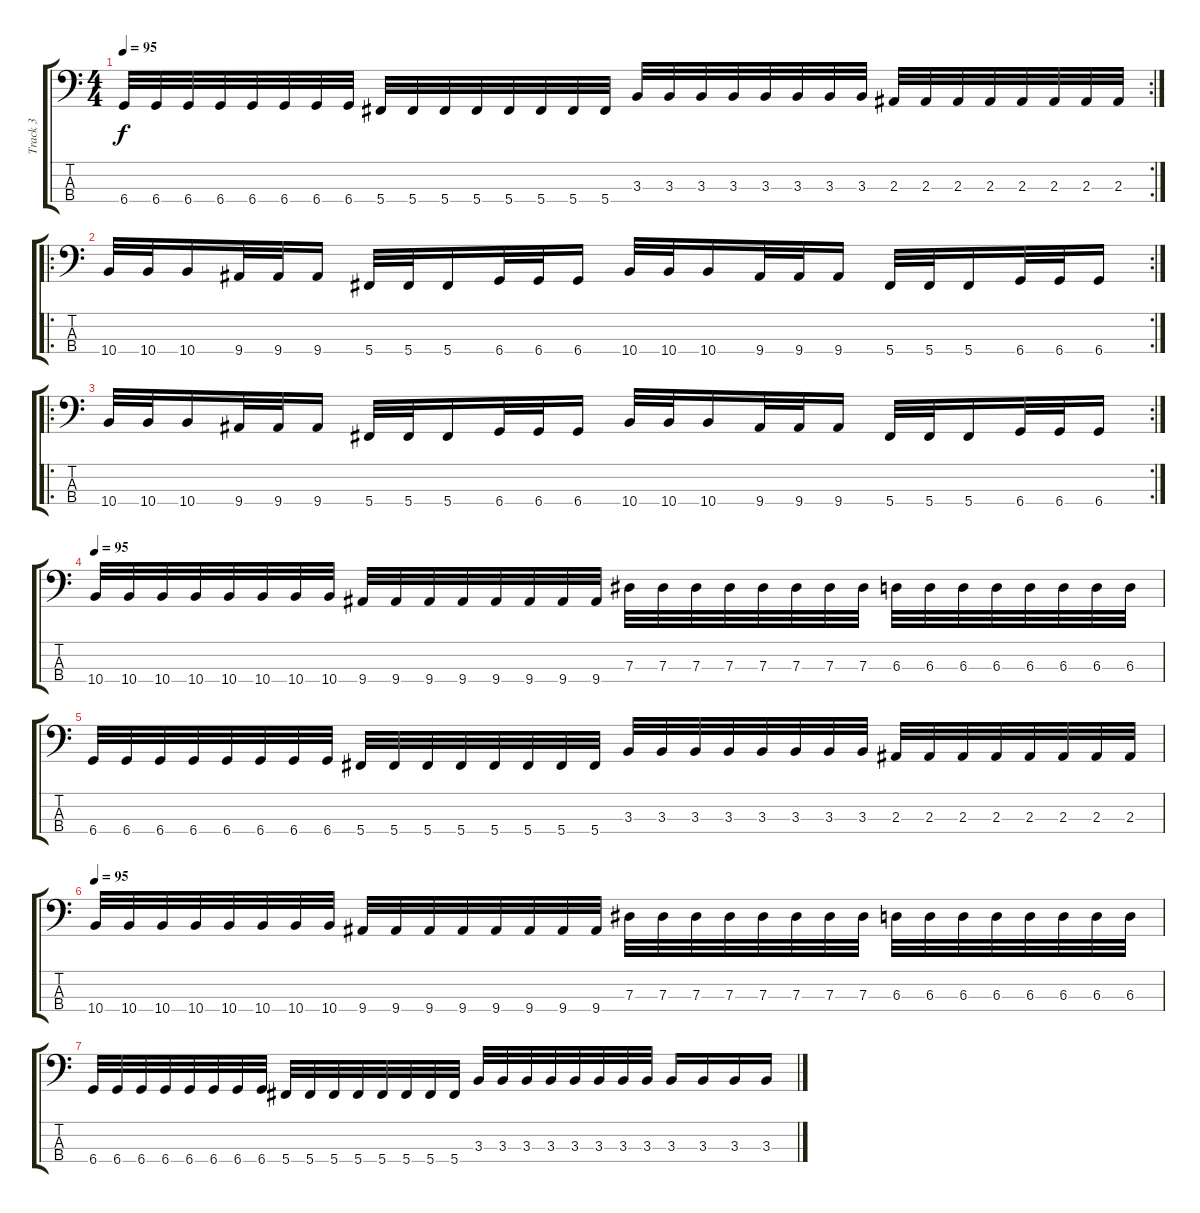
\track ("Track 3" "Track 3") {instrument electricbasspick}
\staff {score tabs}
\tuning (Gb2 Db2 Ab1 Db1) {hide}
\rc 2
\ts (4 4)
\tempo 95
\clef f4
\ks c
6.4.32{dy f} 6.4.32 6.4.32 6.4.32 6.4.32 6.4.32 6.4.32 6.4.32 5.4.32 5.4.32 5.4.32 5.4.32 5.4.32 5.4.32 5.4.32 5.4.32 3.3.32 3.3.32 3.3.32 3.3.32 3.3.32 3.3.32 3.3.32 3.3.32 2.3.32 2.3.32 2.3.32 2.3.32 2.3.32 2.3.32 2.3.32 2.3.32 |
\ro
\rc 2
10.4.32 10.4.32 10.4.16 9.4.32 9.4.32 9.4.16 5.4.32 5.4.32 5.4.16 6.4.32 6.4.32 6.4.16 10.4.32 10.4.32 10.4.16 9.4.32 9.4.32 9.4.16 5.4.32 5.4.32 5.4.16 6.4.32 6.4.32 6.4.16 |
\ro
\rc 2
10.4.32 10.4.32 10.4.16 9.4.32 9.4.32 9.4.16 5.4.32 5.4.32 5.4.16 6.4.32 6.4.32 6.4.16 10.4.32 10.4.32 10.4.16 9.4.32 9.4.32 9.4.16 5.4.32 5.4.32 5.4.16 6.4.32 6.4.32 6.4.16 |
\tempo 95
10.4.32 10.4.32 10.4.32 10.4.32 10.4.32 10.4.32 10.4.32 10.4.32 9.4.32 9.4.32 9.4.32 9.4.32 9.4.32 9.4.32 9.4.32 9.4.32 7.3.32 7.3.32 7.3.32 7.3.32 7.3.32 7.3.32 7.3.32 7.3.32 6.3.32 6.3.32 6.3.32 6.3.32 6.3.32 6.3.32 6.3.32 6.3.32 |
6.4.32 6.4.32 6.4.32 6.4.32 6.4.32 6.4.32 6.4.32 6.4.32 5.4.32 5.4.32 5.4.32 5.4.32 5.4.32 5.4.32 5.4.32 5.4.32 3.3.32 3.3.32 3.3.32 3.3.32 3.3.32 3.3.32 3.3.32 3.3.32 2.3.32 2.3.32 2.3.32 2.3.32 2.3.32 2.3.32 2.3.32 2.3.32 |
\tempo 95
10.4.32 10.4.32 10.4.32 10.4.32 10.4.32 10.4.32 10.4.32 10.4.32 9.4.32 9.4.32 9.4.32 9.4.32 9.4.32 9.4.32 9.4.32 9.4.32 7.3.32 7.3.32 7.3.32 7.3.32 7.3.32 7.3.32 7.3.32 7.3.32 6.3.32 6.3.32 6.3.32 6.3.32 6.3.32 6.3.32 6.3.32 6.3.32 |
6.4.32 6.4.32 6.4.32 6.4.32 6.4.32 6.4.32 6.4.32 6.4.32 5.4.32 5.4.32 5.4.32 5.4.32 5.4.32 5.4.32 5.4.32 5.4.32 3.3.32 3.3.32 3.3.32 3.3.32 3.3.32 3.3.32 3.3.32 3.3.32 3.3.16 3.3.16 3.3.16 3.3.16
